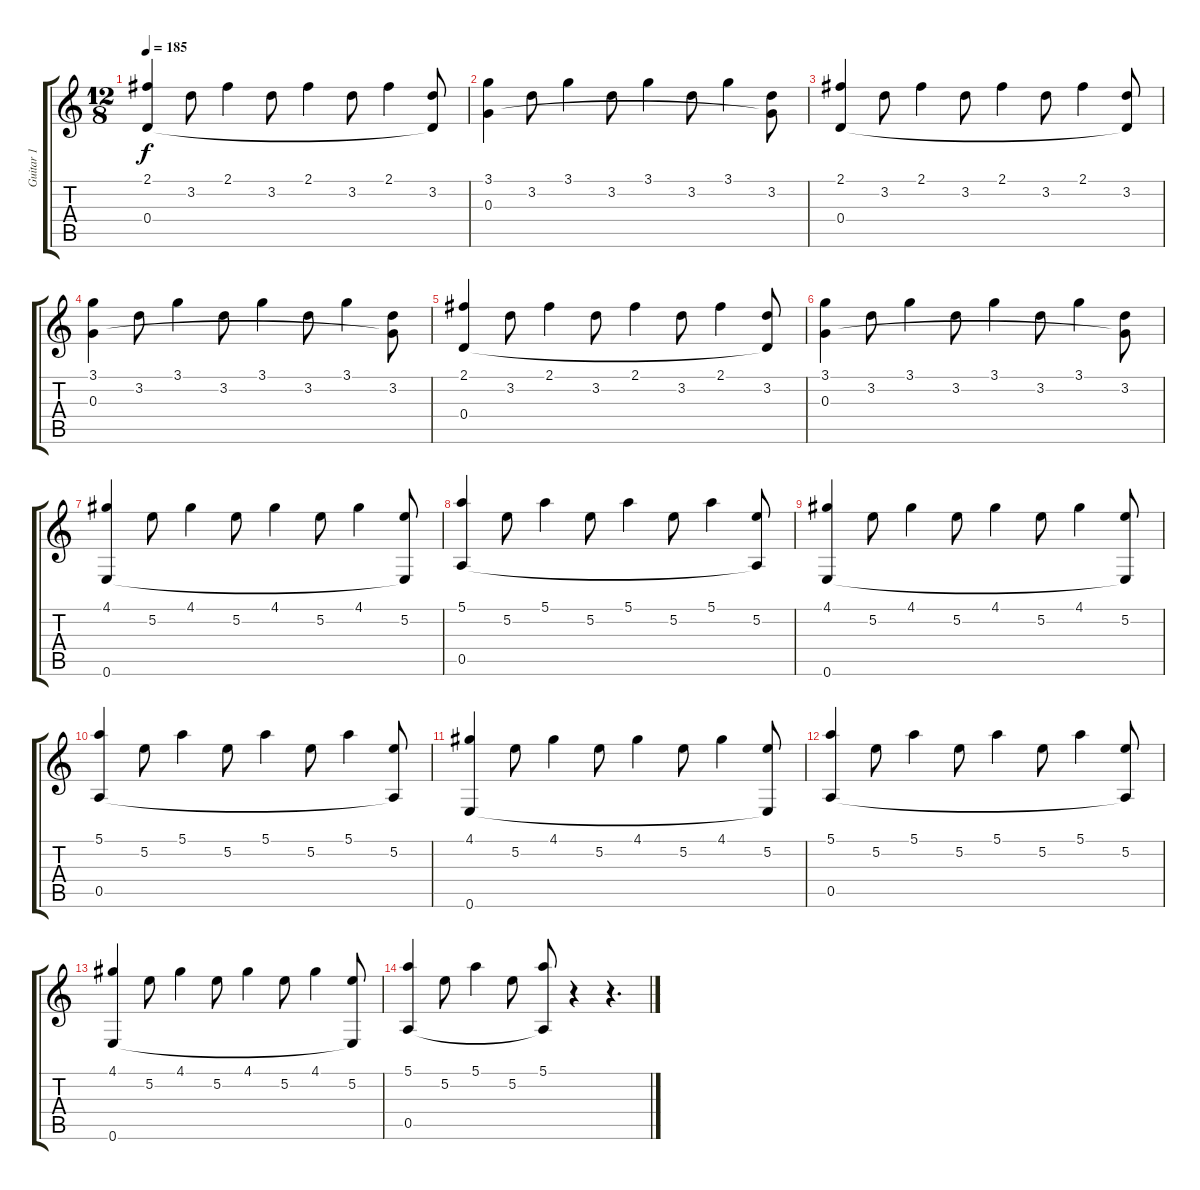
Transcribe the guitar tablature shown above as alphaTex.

\track ("Guitar 1" "Guitar 1") {instrument acousticguitarsteel}
\staff {score tabs}
\tuning (E4 B3 G3 D3 A2 E2) {hide}
\ts (12 8)
\tempo 185
\clef g2
\ks c
(2.1 0.4).4{dy f} 3.2.8 2.1.4 3.2.8 2.1.4 3.2.8 2.1.4 (3.2 0.4{t}).8 |
(3.1 0.3).4 3.2.8 3.1.4 3.2.8 3.1.4 3.2.8 3.1.4 (3.2 0.3{t}).8 |
(2.1 0.4).4 3.2.8 2.1.4 3.2.8 2.1.4 3.2.8 2.1.4 (3.2 0.4{t}).8 |
(3.1 0.3).4 3.2.8 3.1.4 3.2.8 3.1.4 3.2.8 3.1.4 (3.2 0.3{t}).8 |
(2.1 0.4).4 3.2.8 2.1.4 3.2.8 2.1.4 3.2.8 2.1.4 (3.2 0.4{t}).8 |
(3.1 0.3).4 3.2.8 3.1.4 3.2.8 3.1.4 3.2.8 3.1.4 (3.2 0.3{t}).8 |
(4.1 0.6).4 5.2.8 4.1.4 5.2.8 4.1.4 5.2.8 4.1.4 (5.2 0.6{t}).8 |
(5.1 0.5).4 5.2.8 5.1.4 5.2.8 5.1.4 5.2.8 5.1.4 (5.2 0.5{t}).8 |
(4.1 0.6).4 5.2.8 4.1.4 5.2.8 4.1.4 5.2.8 4.1.4 (5.2 0.6{t}).8 |
(5.1 0.5).4 5.2.8 5.1.4 5.2.8 5.1.4 5.2.8 5.1.4 (5.2 0.5{t}).8 |
(4.1 0.6).4 5.2.8 4.1.4 5.2.8 4.1.4 5.2.8 4.1.4 (5.2 0.6{t}).8 |
(5.1 0.5).4 5.2.8 5.1.4 5.2.8 5.1.4 5.2.8 5.1.4 (5.2 0.5{t}).8 |
(4.1 0.6).4 5.2.8 4.1.4 5.2.8 4.1.4 5.2.8 4.1.4 (5.2 0.6{t}).8 |
(5.1 0.5).4 5.2.8 5.1.4 5.2.8 (5.1 0.5{t}).8 r.4 r.4{d}
